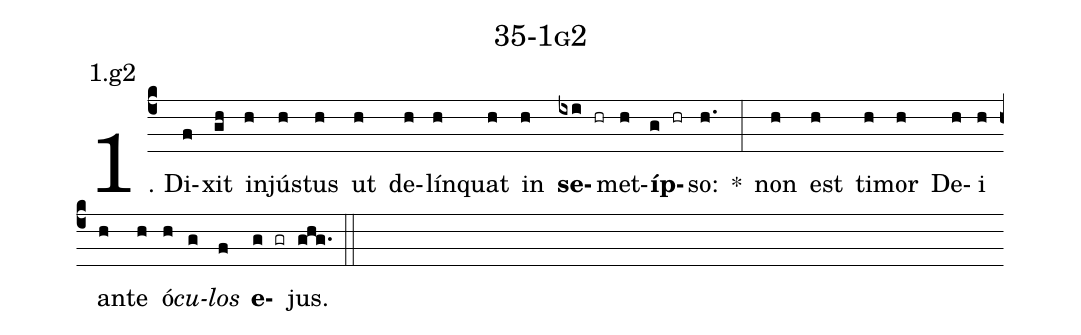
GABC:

name: 35-1g2;
annotation: 1.g2;
%%
(c4)1. Di(f)xit(gh) in(h)jús(h)tus(h) ut(h) de(h)lín(h)quat(h) in(h) <b>se</b>(ixi hr)met(h)<b>íp</b>(g hr)so:(h.) *(:) non(h) est(h) ti(h)mor(h) De(h)i(h) an(h)te(h) ó(h)<i>cu</i>(g)<i>los</i>(f) <b>e</b>(g gr)jus.(ghg.) (::)
